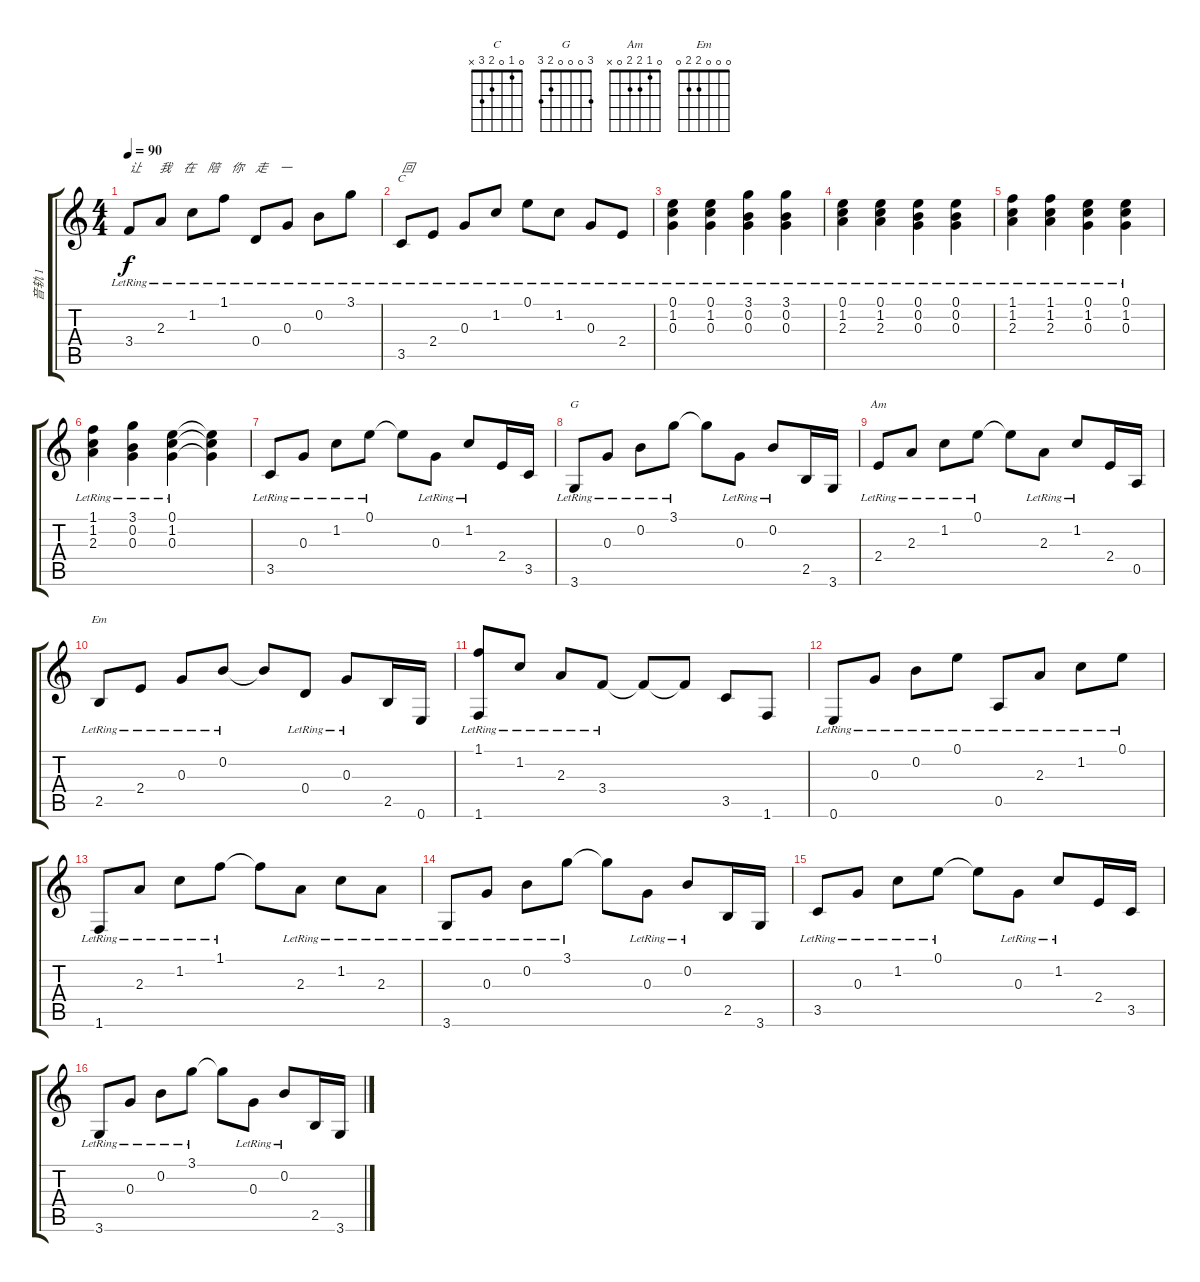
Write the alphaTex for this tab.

\track ("音轨 1" "音轨 1") {instrument acousticguitarsteel}
\staff {score tabs}
\tuning (E4 B3 G3 D3 A2 E2) {hide}
\chord ("C" 0 1 0 2 3 x)
\chord ("G" 3 0 0 0 2 3)
\chord ("Am" 0 1 2 2 0 x)
\chord ("Em" 0 0 0 2 2 0)
\ts (4 4)
\tempo 90
\clef g2
\ks c
3.4{lr}.8{txt "让      我    在    陪    你    走    一" dy f} 2.3{lr}.8 1.2{lr}.8 1.1{lr}.8 0.4{lr}.8 0.3{lr}.8 0.2{lr}.8 3.1{lr}.8 |
3.5{lr}.8{ch "C" txt "回"} 2.4{lr}.8 0.3{lr}.8 1.2{lr}.8 0.1{lr}.8 1.2{lr}.8 0.3{lr}.8 2.4{lr}.8 |
(0.1{lr} 1.2{lr} 0.3{lr}).4 (0.1{lr} 1.2{lr} 0.3{lr}).4 (3.1{lr} 0.2{lr} 0.3{lr}).4 (3.1{lr} 0.2{lr} 0.3{lr}).4 |
(0.1{lr} 1.2{lr} 2.3{lr}).4 (0.1{lr} 1.2{lr} 2.3{lr}).4 (0.1{lr} 0.2{lr} 0.3{lr}).4 (0.1{lr} 0.2{lr} 0.3{lr}).4 |
(1.1{lr} 1.2{lr} 2.3{lr}).4 (1.1{lr} 1.2{lr} 2.3{lr}).4 (0.1{lr} 1.2{lr} 0.3{lr}).4 (0.1{lr} 1.2{lr} 0.3{lr}).4 |
(1.1{lr} 1.2{lr} 2.3{lr}).4 (3.1{lr} 0.2{lr} 0.3{lr}).4 (0.1{lr} 1.2{lr} 0.3{lr}).4 (0.1{t} 1.2{t} 0.3{t}).4 |
3.5{lr}.8 0.3{lr}.8 1.2{lr}.8 0.1{lr}.8 0.1{t}.8 0.3{lr}.8 1.2{lr}.8 2.4.16 3.5.16 |
3.6{lr}.8{ch "G"} 0.3{lr}.8 0.2{lr}.8 3.1{lr}.8 3.1{t}.8 0.3{lr}.8 0.2{lr}.8 2.5.16 3.6.16 |
2.4{lr}.8{ch "Am"} 2.3{lr}.8 1.2{lr}.8 0.1{lr}.8 0.1{t}.8 2.3{lr}.8 1.2{lr}.8 2.4.16 0.5.16 |
2.5{lr}.8{ch "Em"} 2.4{lr}.8 0.3{lr}.8 0.2{lr}.8 0.2{t}.8 0.4{lr}.8 0.3{lr}.8 2.5.16 0.6.16 |
(1.1{lr} 1.6{lr}).8 1.2{lr}.8 2.3{lr}.8 3.4{lr}.8 3.4{t}.8 3.4{t}.8 3.5.8 1.6.8 |
0.6{lr}.8 0.3{lr}.8 0.2{lr}.8 0.1{lr}.8 0.5{lr}.8 2.3{lr}.8 1.2{lr}.8 0.1{lr}.8 |
1.6{lr}.8 2.3{lr}.8 1.2{lr}.8 1.1{lr}.8 1.1{t}.8 2.3{lr}.8 1.2{lr}.8 2.3{lr}.8 |
3.6{lr}.8 0.3{lr}.8 0.2{lr}.8 3.1{lr}.8 3.1{t}.8 0.3{lr}.8 0.2{lr}.8 2.5.16 3.6.16 |
3.5{lr}.8 0.3{lr}.8 1.2{lr}.8 0.1{lr}.8 0.1{t}.8 0.3{lr}.8 1.2{lr}.8 2.4.16 3.5.16 |
3.6{lr}.8 0.3{lr}.8 0.2{lr}.8 3.1{lr}.8 3.1{t}.8 0.3{lr}.8 0.2{lr}.8 2.5.16 3.6.16
